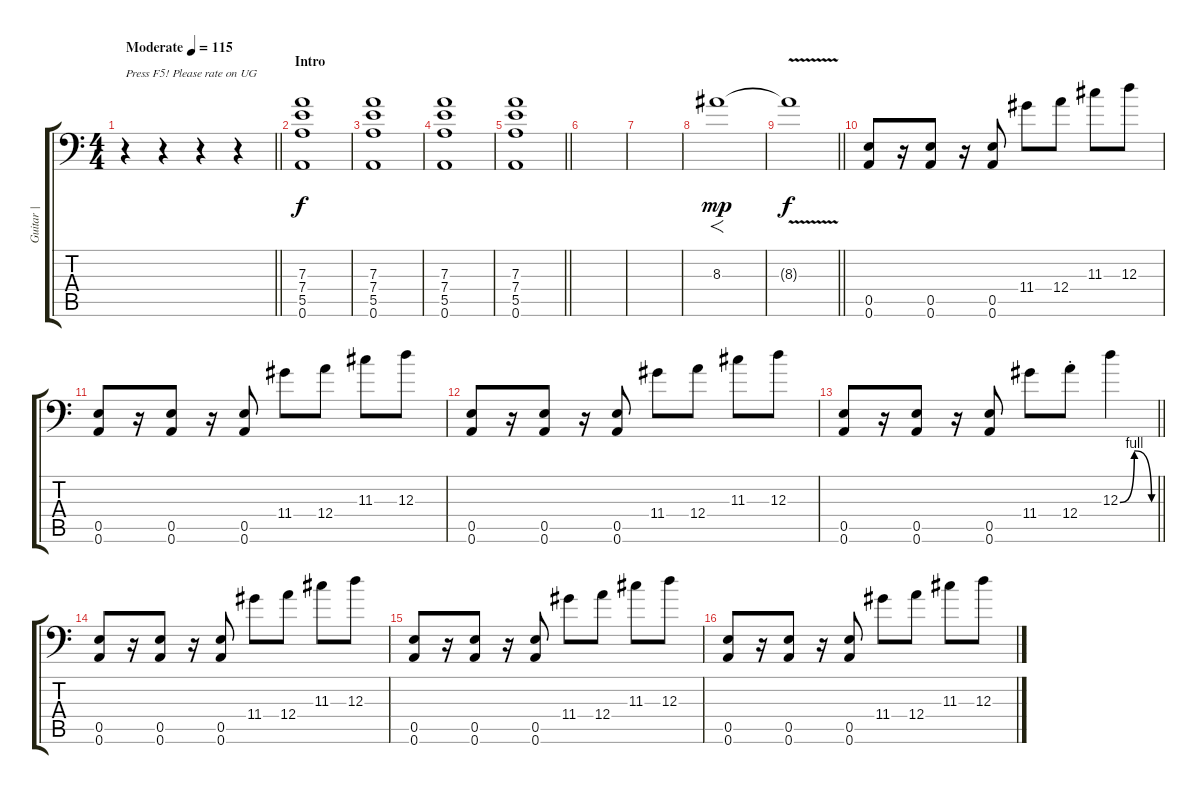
\track ("Guitar |" "Guitar |") {instrument distortionguitar}
\staff {score tabs}
\tuning (B3 Gb3 D3 A2 E2 A1) {hide}
\ts (4 4)
\tempo (115 "Moderate")
\clef f4
\barLineRight lightlight
\ks c
r.4{txt "Press F5! Please rate on UG " dy f instrument distortionguitar} r.4 r.4 r.4 |
\section ("" "Intro")
(7.3 7.4 5.5 0.6).1 |
(7.3 7.4 5.5 0.6).1 |
(7.3 7.4 5.5 0.6).1 |
\barLineRight lightlight
(7.3 7.4 5.5 0.6).1 |
|
|
8.3.1{f dy mp} |
\barLineRight lightlight
8.3{v t}.1{dy f} |
(0.5 0.6).8 r.16 (0.5 0.6).8 r.16 (0.5 0.6).8 11.4.8 12.4.8 11.3.8 12.3.8 |
(0.5 0.6).8 r.16 (0.5 0.6).8 r.16 (0.5 0.6).8 11.4.8 12.4.8 11.3.8 12.3.8 |
(0.5 0.6).8 r.16 (0.5 0.6).8 r.16 (0.5 0.6).8 11.4.8 12.4.8 11.3.8 12.3.8 |
\barLineRight lightlight
(0.5 0.6).8 r.16 (0.5 0.6).8 r.16 (0.5 0.6).8 11.4.8 12.4{st}.8 12.3{be (custom 0 0 25 4 55 0 60 0)}.4 |
(0.5 0.6).8 r.16 (0.5 0.6).8 r.16 (0.5 0.6).8 11.4.8 12.4.8 11.3.8 12.3.8 |
(0.5 0.6).8 r.16 (0.5 0.6).8 r.16 (0.5 0.6).8 11.4.8 12.4.8 11.3.8 12.3.8 |
(0.5 0.6).8 r.16 (0.5 0.6).8 r.16 (0.5 0.6).8 11.4.8 12.4.8 11.3.8 12.3.8
